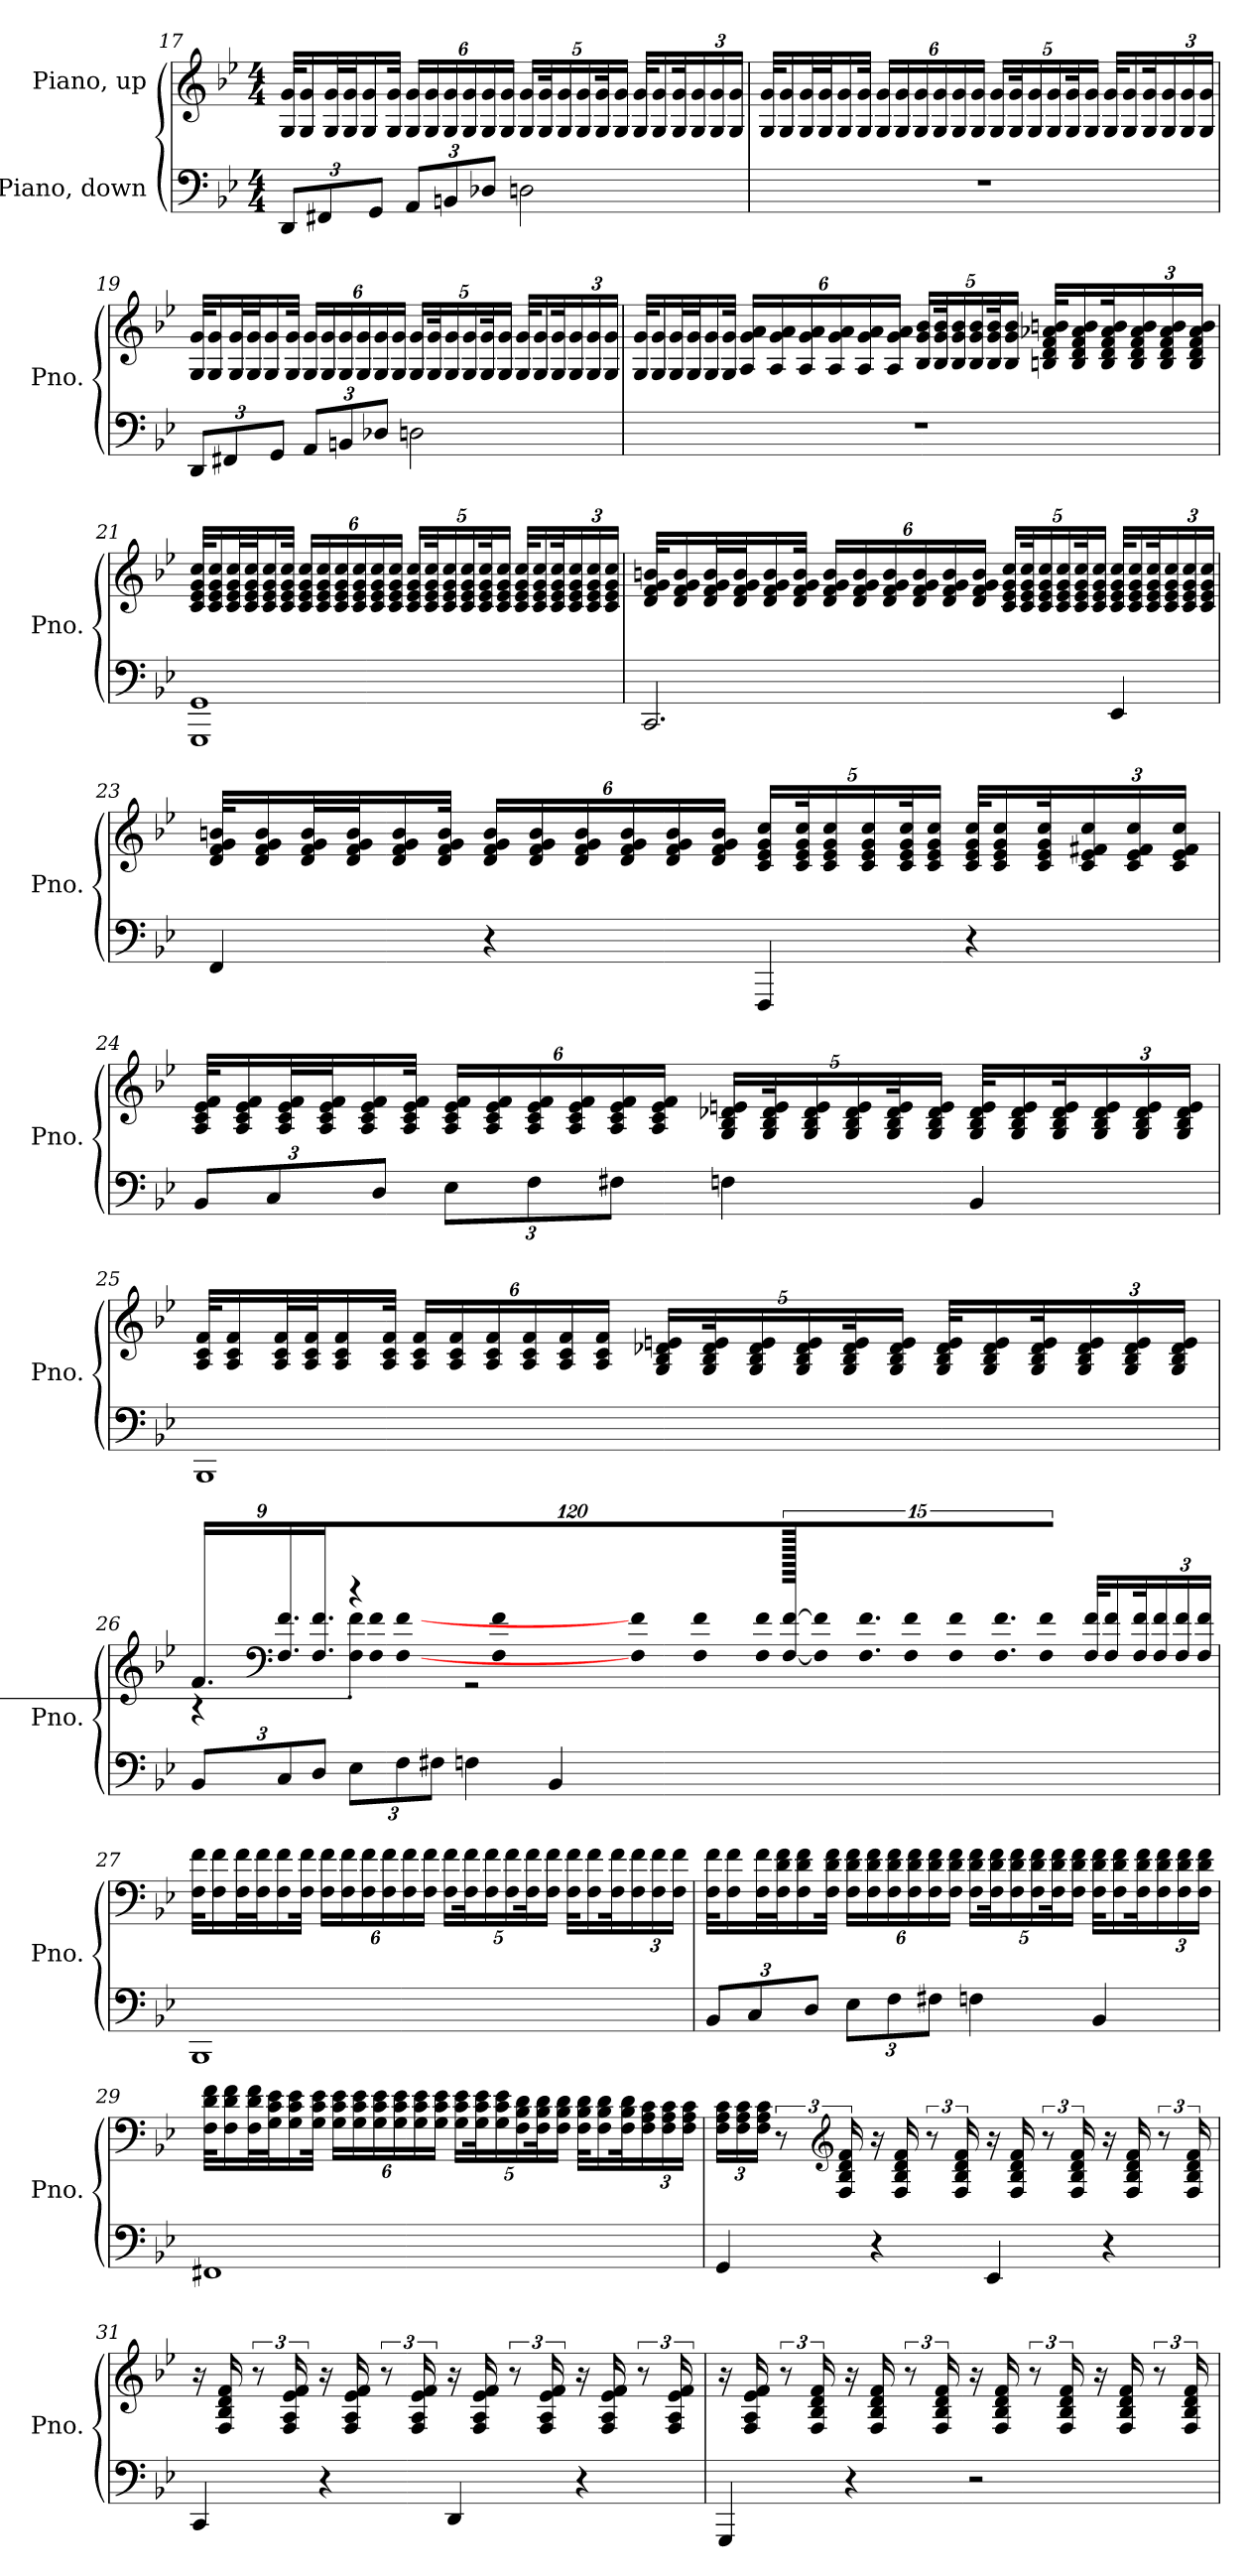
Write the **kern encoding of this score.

**kern	**kern
*part2	*part1
*staff2	*staff1
*I"Piano, down	*I"Piano, up
*I'Pno.	*I'Pno.
!!LO:LB:g=z
*clefF4	*clefG2
*k[b-e-]	*k[b-e-]
*M4/4	*M4/4
*Xbrackettup	*
=17	=17
12DD/L	32G/ 32g/KLL
.	16G/ 16g/
12FF#X/	.
.	32G/ 32g/L
.	32G/ 32g/J
.	16G/ 16g/
12GG/J	.
.	32G/ 32g/JJk
*	*Xbrackettup
12AA/L	24G/ 24g/LL
.	24G/ 24g/
12BBn/	24G/ 24g/
.	24G/ 24g/
12D-X/J	24G/ 24g/
.	24G/ 24g/JJ
2Dn\	20G/ 20g/LL
.	40G/ 40g/K
.	20G/ 20g/
.	20G/ 20g/
.	40G/ 40g/K
.	20G/ 20g/JJ
.	32G/ 32g/KLL
.	16G/ 16g/
.	32G/ 32g/K
.	24G/ 24g/
.	24G/ 24g/
.	24G/ 24g/JJ
!!LO:LB:g=z
=18	=18
1r	32G/ 32g/KLL
.	16G/ 16g/
.	32G/ 32g/L
.	32G/ 32g/J
.	16G/ 16g/
.	32G/ 32g/JJk
.	24G/ 24g/LL
.	24G/ 24g/
.	24G/ 24g/
.	24G/ 24g/
.	24G/ 24g/
.	24G/ 24g/JJ
.	20G/ 20g/LL
.	40G/ 40g/K
.	20G/ 20g/
.	20G/ 20g/
.	40G/ 40g/K
.	20G/ 20g/JJ
.	32G/ 32g/KLL
.	16G/ 16g/
.	32G/ 32g/K
.	24G/ 24g/
.	24G/ 24g/
.	24G/ 24g/JJ
!!LO:PB:g=z
=19	=19
12DD/L	32G/ 32g/KLL
.	16G/ 16g/
12FF#X/	.
.	32G/ 32g/L
.	32G/ 32g/J
.	16G/ 16g/
12GG/J	.
.	32G/ 32g/JJk
12AA/L	24G/ 24g/LL
.	24G/ 24g/
12BBn/	24G/ 24g/
.	24G/ 24g/
12D-X/J	24G/ 24g/
.	24G/ 24g/JJ
2Dn\	20G/ 20g/LL
.	40G/ 40g/K
.	20G/ 20g/
.	20G/ 20g/
.	40G/ 40g/K
.	20G/ 20g/JJ
.	32G/ 32g/KLL
.	16G/ 16g/
.	32G/ 32g/K
.	24G/ 24g/
.	24G/ 24g/
.	24G/ 24g/JJ
!!LO:LB:g=z
=20	=20
1r	32G/ 32g/KLL
.	16G/ 16g/
.	32G/ 32g/L
.	32G/ 32g/J
.	16G/ 16g/
.	32G/ 32g/JJk
.	24A/ 24g/ 24a/LL
.	24A/ 24g/ 24a/
.	24A/ 24g/ 24a/
.	24A/ 24g/ 24a/
.	24A/ 24g/ 24a/
.	24A/ 24g/ 24a/JJ
.	20B-/ 20g/ 20b-/LL
.	40B-/ 40g/ 40b-/K
.	20B-/ 20g/ 20b-/
.	20B-/ 20g/ 20b-/
.	40B-/ 40g/ 40b-/K
.	20B-/ 20g/ 20b-/JJ
.	32Bn/ 32d/ 32f/ 32a-X/ 32bn/KLL
.	16B/ 16d/ 16f/ 16a-/ 16b/
.	32B/ 32d/ 32f/ 32a-/ 32b/K
.	24B/ 24d/ 24f/ 24a-/ 24b/
.	24B/ 24d/ 24f/ 24a-/ 24b/
.	24B/ 24d/ 24f/ 24a-/ 24b/JJ
!!LO:LB:g=z
=21	=21
1GGG 1GG	32c/ 32e-/ 32g/ 32cc/KLL
.	16c/ 16e-/ 16g/ 16cc/
.	32c/ 32e-/ 32g/ 32cc/L
.	32c/ 32e-/ 32g/ 32cc/J
.	16c/ 16e-/ 16g/ 16cc/
.	32c/ 32e-/ 32g/ 32cc/JJk
.	24c/ 24e-/ 24g/ 24cc/LL
.	24c/ 24e-/ 24g/ 24cc/
.	24c/ 24e-/ 24g/ 24cc/
.	24c/ 24e-/ 24g/ 24cc/
.	24c/ 24e-/ 24g/ 24cc/
.	24c/ 24e-/ 24g/ 24cc/JJ
.	20c/ 20e-/ 20g/ 20cc/LL
.	40c/ 40e-/ 40g/ 40cc/K
.	20c/ 20e-/ 20g/ 20cc/
.	20c/ 20e-/ 20g/ 20cc/
.	40c/ 40e-/ 40g/ 40cc/K
.	20c/ 20e-/ 20g/ 20cc/JJ
.	32c/ 32e-/ 32g/ 32cc/KLL
.	16c/ 16e-/ 16g/ 16cc/
.	32c/ 32e-/ 32g/ 32cc/K
.	24c/ 24e-/ 24g/ 24cc/
.	24c/ 24e-/ 24g/ 24cc/
.	24c/ 24e-/ 24g/ 24cc/JJ
!!LO:LB:g=z
=22	=22
2.CC/	32d/ 32f/ 32g/ 32bn/KLL
.	16d/ 16f/ 16g/ 16b/
.	32d/ 32f/ 32g/ 32b/L
.	32d/ 32f/ 32g/ 32b/J
.	16d/ 16f/ 16g/ 16b/
.	32d/ 32f/ 32g/ 32b/JJk
.	24d/ 24f/ 24g/ 24b/LL
.	24d/ 24f/ 24g/ 24b/
.	24d/ 24f/ 24g/ 24b/
.	24d/ 24f/ 24g/ 24b/
.	24d/ 24f/ 24g/ 24b/
.	24d/ 24f/ 24g/ 24b/JJ
.	20c/ 20e-/ 20g/ 20cc/LL
.	40c/ 40e-/ 40g/ 40cc/K
.	20c/ 20e-/ 20g/ 20cc/
.	20c/ 20e-/ 20g/ 20cc/
.	40c/ 40e-/ 40g/ 40cc/K
.	20c/ 20e-/ 20g/ 20cc/JJ
4EE-/	32c/ 32e-/ 32g/ 32cc/KLL
.	16c/ 16e-/ 16g/ 16cc/
.	32c/ 32e-/ 32g/ 32cc/K
.	24c/ 24e-/ 24g/ 24cc/
.	24c/ 24e-/ 24g/ 24cc/
.	24c/ 24e-/ 24g/ 24cc/JJ
!!LO:LB:g=z
=23	=23
4FF/	32d/ 32f/ 32g/ 32bn/KLL
.	16d/ 16f/ 16g/ 16b/
.	32d/ 32f/ 32g/ 32b/L
.	32d/ 32f/ 32g/ 32b/J
.	16d/ 16f/ 16g/ 16b/
.	32d/ 32f/ 32g/ 32b/JJk
4r	24d/ 24f/ 24g/ 24b/LL
.	24d/ 24f/ 24g/ 24b/
.	24d/ 24f/ 24g/ 24b/
.	24d/ 24f/ 24g/ 24b/
.	24d/ 24f/ 24g/ 24b/
.	24d/ 24f/ 24g/ 24b/JJ
4FFF/	20c/ 20e-/ 20g/ 20cc/LL
.	40c/ 40e-/ 40g/ 40cc/K
.	20c/ 20e-/ 20g/ 20cc/
.	20c/ 20e-/ 20g/ 20cc/
.	40c/ 40e-/ 40g/ 40cc/K
.	20c/ 20e-/ 20g/ 20cc/JJ
4r	32c/ 32e-/ 32g/ 32cc/KLL
.	16c/ 16e-/ 16g/ 16cc/
.	32c/ 32e-/ 32g/ 32cc/K
.	24c/ 24e-/ 24f#X/ 24cc/
.	24c/ 24e-/ 24f#/ 24cc/
.	24c/ 24e-/ 24f#/ 24cc/JJ
!!LO:LB:g=z
=24	=24
12BB-/L	32A/ 32c/ 32e-/ 32f/KLL
.	16A/ 16c/ 16e-/ 16f/
12C/	.
.	32A/ 32c/ 32e-/ 32f/L
.	32A/ 32c/ 32e-/ 32f/J
.	16A/ 16c/ 16e-/ 16f/
12D/J	.
.	32A/ 32c/ 32e-/ 32f/JJk
12E-\L	24A/ 24c/ 24e-/ 24f/LL
.	24A/ 24c/ 24e-/ 24f/
12F\	24A/ 24c/ 24e-/ 24f/
.	24A/ 24c/ 24e-/ 24f/
12F#X\J	24A/ 24c/ 24e-/ 24f/
.	24A/ 24c/ 24e-/ 24f/JJ
4Fn\	20G/ 20B-/ 20d-X/ 20en/LL
.	40G/ 40B-/ 40d-/ 40e/K
.	20G/ 20B-/ 20d-/ 20e/
.	20G/ 20B-/ 20d-/ 20e/
.	40G/ 40B-/ 40d-/ 40e/K
.	20G/ 20B-/ 20d-/ 20e/JJ
4BB-/	32G/ 32B-/ 32d-/ 32e/KLL
.	16G/ 16B-/ 16d-/ 16e/
.	32G/ 32B-/ 32d-/ 32e/K
.	24G/ 24B-/ 24d-/ 24e/
.	24G/ 24B-/ 24d-/ 24e/
.	24G/ 24B-/ 24d-/ 24e/JJ
!!LO:PB:g=z
=25	=25
1BBB-	32A/ 32c/ 32f/KLL
.	16A/ 16c/ 16f/
.	32A/ 32c/ 32f/L
.	32A/ 32c/ 32f/J
.	16A/ 16c/ 16f/
.	32A/ 32c/ 32f/JJk
.	24A/ 24c/ 24f/LL
.	24A/ 24c/ 24f/
.	24A/ 24c/ 24f/
.	24A/ 24c/ 24f/
.	24A/ 24c/ 24f/
.	24A/ 24c/ 24f/JJ
.	20G/ 20B-/ 20d-X/ 20en/LL
.	40G/ 40B-/ 40d-/ 40e/K
.	20G/ 20B-/ 20d-/ 20e/
.	20G/ 20B-/ 20d-/ 20e/
.	40G/ 40B-/ 40d-/ 40e/K
.	20G/ 20B-/ 20d-/ 20e/JJ
.	32G/ 32B-/ 32d-/ 32e/KLL
.	16G/ 16B-/ 16d-/ 16e/
.	32G/ 32B-/ 32d-/ 32e/K
.	24G/ 24B-/ 24d-/ 24e/
.	24G/ 24B-/ 24d-/ 24e/
.	24G/ 24B-/ 24d-/ 24e/JJ
!!LO:LB:g=z
=26	=26
*	*brackettup
*	*^
12BB-/L	18.f/LL	4r
*	*clefF4	*
12C/	18.F/ 18.f/	.
12D/J	18.F/ 18.f/JJ	.
!	!LO:N:vis=32	!
12E-\L	1920%53r	4F\' 4f\'
!	!LO:N:vis=16	!
.	1920%107F/ 1920%107f/LL	.
!	!LO:N:vis=32	!
12F\	1920%53F/ 1920%53f/L	.
!	!LO:N:vis=32	!
.	[1920%53F/ [1920%53f/	.
.	1920ryy	.
!	!LO:N:vis=32	!
.	1920%53F/] 1920%53f/]	.
!	!LO:N:vis=32	!
12F#X\J	1920%53F/ 1920%53f/J	.
!	!LO:N:vis=16	!
.	1920%107F/ 1920%107f/JJ	.
4Fn\	[1920F/ [1920f/	2r
.	480%17F/] 480%17f/]LL	.
!	!LO:N:vis=32.	!
.	1920%103F/ 1920%103f/	.
!	!LO:N:vis=32	!
.	640%23F/ 640%23f/	.
!	!LO:N:vis=32	!
.	640%23F/ 640%23f/	.
!	!LO:N:vis=32.	!
.	1920%103F/ 1920%103f/	.
!	!LO:N:vis=32	!
.	640%23F/ 640%23f/JJJ	.
4BB-/	.	.
.	32F/ 32f/KLL	.
.	16F/ 16f/	.
.	32F/ 32f/K	.
*	*Xbrackettup	*
.	24F/ 24f/	.
.	24F/ 24f/	.
.	24F/ 24f/JJ	.
960ryy	.	960ryy
*	*v	*v
!!LO:LB:g=z
=27	=27
1BBB-	32F\ 32f\KLL
.	16F\ 16f\
.	32F\ 32f\L
.	32F\ 32f\J
.	16F\ 16f\
.	32F\ 32f\JJk
.	24F\ 24f\LL
.	24F\ 24f\
.	24F\ 24f\
.	24F\ 24f\
.	24F\ 24f\
.	24F\ 24f\JJ
.	20F\ 20f\LL
.	40F\ 40f\K
.	20F\ 20f\
.	20F\ 20f\
.	40F\ 40f\K
.	20F\ 20f\JJ
.	32F\ 32f\KLL
.	16F\ 16f\
.	32F\ 32f\K
.	24F\ 24f\
.	24F\ 24f\
.	24F\ 24f\JJ
!!LO:LB:g=z
=28	=28
12BB-/L	32F\ 32f\KLL
.	16F\ 16f\
12C/	.
.	32F\ 32f\L
.	32F\ 32d\ 32f\J
.	16F\ 16d\ 16f\
12D/J	.
.	32F\ 32d\ 32f\JJk
12E-\L	24F\ 24d\ 24f\LL
.	24F\ 24d\ 24f\
12F\	24F\ 24d\ 24f\
.	24F\ 24d\ 24f\
12F#X\J	24F\ 24d\ 24f\
.	24F\ 24d\ 24f\JJ
4Fn\	20F\ 20d\ 20f\LL
.	40F\ 40d\ 40f\K
.	20F\ 20d\ 20f\
.	20F\ 20d\ 20f\
.	40F\ 40d\ 40f\K
.	20F\ 20d\ 20f\JJ
4BB-/	32F\ 32d\ 32f\KLL
.	16F\ 16d\ 16f\
.	32F\ 32d\ 32f\K
.	24F\ 24d\ 24f\
.	24F\ 24d\ 24f\
.	24F\ 24d\ 24f\JJ
!!LO:LB:g=z
=29	=29
1FF#X	32F\ 32d\ 32f\KLL
.	16F\ 16d\ 16f\
.	32F\ 32d\ 32f\L
.	32G\ 32c\ 32e-\J
.	16G\ 16c\ 16e-\
.	32G\ 32c\ 32e-\JJk
.	24G\ 24c\ 24e-\LL
.	24G\ 24c\ 24e-\
.	24G\ 24c\ 24e-\
.	24G\ 24c\ 24e-\
.	24G\ 24c\ 24e-\
.	24G\ 24c\ 24e-\JJ
.	20G\ 20c\ 20e-\LL
.	40G\ 40c\ 40e-\K
.	20G\ 20c\ 20e-\
.	20F\ 20B-\ 20d\
.	40F\ 40B-\ 40d\K
.	20F\ 20B-\ 20d\JJ
.	32F\ 32B-\ 32d\KLL
.	16F\ 16B-\ 16d\
.	32F\ 32B-\ 32d\K
.	24F\ 24A\ 24c\
.	24F\ 24A\ 24c\
.	24F\ 24A\ 24c\JJ
!!LO:LB:g=z
=30	=30
4GG/	24F\ 24A\ 24c\LL
.	24F\ 24A\ 24c\
.	24F\ 24A\ 24c\JJ
*	*brackettup
.	12r
*	*clefG2
.	24F/ 24B-/ 24d/ 24f/
4r	16r
.	16F/ 16B-/ 16d/ 16f/
.	12r
.	24F/ 24B-/ 24d/ 24f/
4EE-/	16r
.	16F/ 16B-/ 16d/ 16f/
.	12r
.	24F/ 24B-/ 24d/ 24f/
4r	16r
.	16F/ 16B-/ 16d/ 16f/
.	12r
.	24F/ 24B-/ 24d/ 24f/
=31	=31
4CC/	16r
.	16F/ 16B-/ 16d/ 16f/
.	12r
.	24F/ 24A/ 24e-/ 24f/
4r	16r
.	16F/ 16A/ 16e-/ 16f/
.	12r
.	24F/ 24A/ 24e-/ 24f/
4DD/	16r
.	16F/ 16A/ 16e-/ 16f/
.	12r
.	24F/ 24A/ 24e-/ 24f/
4r	16r
.	16F/ 16A/ 16e-/ 16f/
.	12r
.	24F/ 24A/ 24e-/ 24f/
!!LO:PB:g=z
=32	=32
4GGG/	16r
.	16F/ 16A/ 16e-/ 16f/
.	12r
.	24F/ 24B-/ 24d/ 24f/
4r	16r
.	16F/ 16B-/ 16d/ 16f/
.	12r
.	24F/ 24B-/ 24d/ 24f/
2r	16r
.	16F/ 16B-/ 16d/ 16f/
.	12r
.	24F/ 24B-/ 24d/ 24f/
.	16r
.	16F/ 16B-/ 16d/ 16f/
.	12r
.	24F/ 24B-/ 24d/ 24f/
=	=
*-	*-
